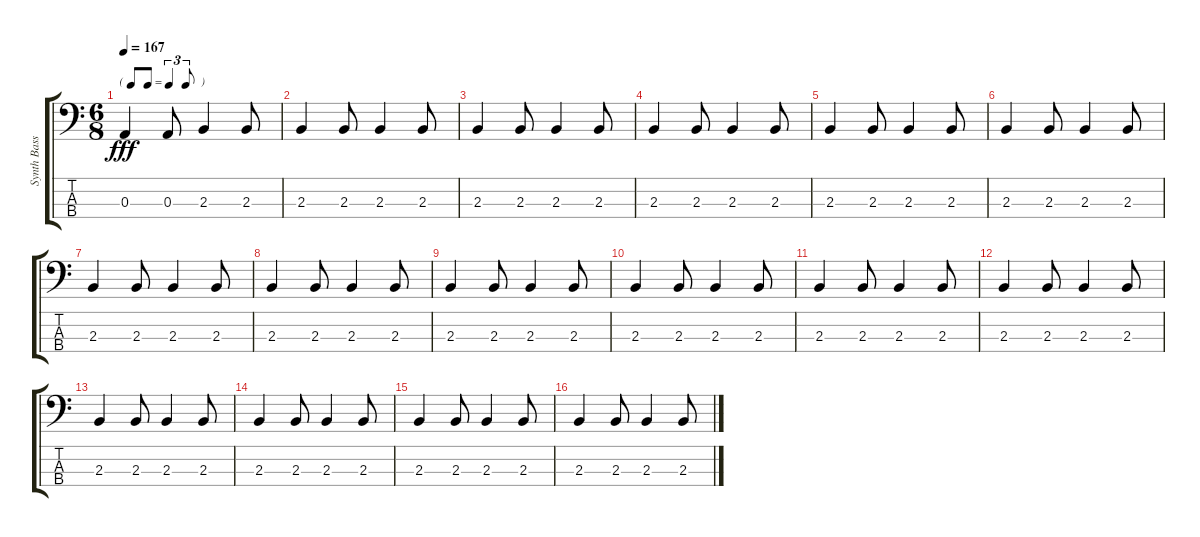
\track ("Synth Bass 2 RC" "Synth Bass") {instrument synthbass2}
\staff {score tabs}
\tuning (G2 D2 A1 E1) {hide}
\ts (6 8)
\tf triplet8th
\tempo 167
\clef f4
\ks c
0.3.4{dy fff} 0.3.8 2.3.4 2.3.8 |
2.3.4 2.3.8 2.3.4 2.3.8 |
2.3.4 2.3.8 2.3.4 2.3.8 |
2.3.4 2.3.8 2.3.4 2.3.8 |
2.3.4 2.3.8 2.3.4 2.3.8 |
2.3.4 2.3.8 2.3.4 2.3.8 |
2.3.4 2.3.8 2.3.4 2.3.8 |
2.3.4 2.3.8 2.3.4 2.3.8 |
2.3.4 2.3.8 2.3.4 2.3.8 |
2.3.4 2.3.8 2.3.4 2.3.8 |
2.3.4 2.3.8 2.3.4 2.3.8 |
2.3.4 2.3.8 2.3.4 2.3.8 |
2.3.4 2.3.8 2.3.4 2.3.8 |
2.3.4 2.3.8 2.3.4 2.3.8 |
2.3.4 2.3.8 2.3.4 2.3.8 |
2.3.4 2.3.8 2.3.4 2.3.8
